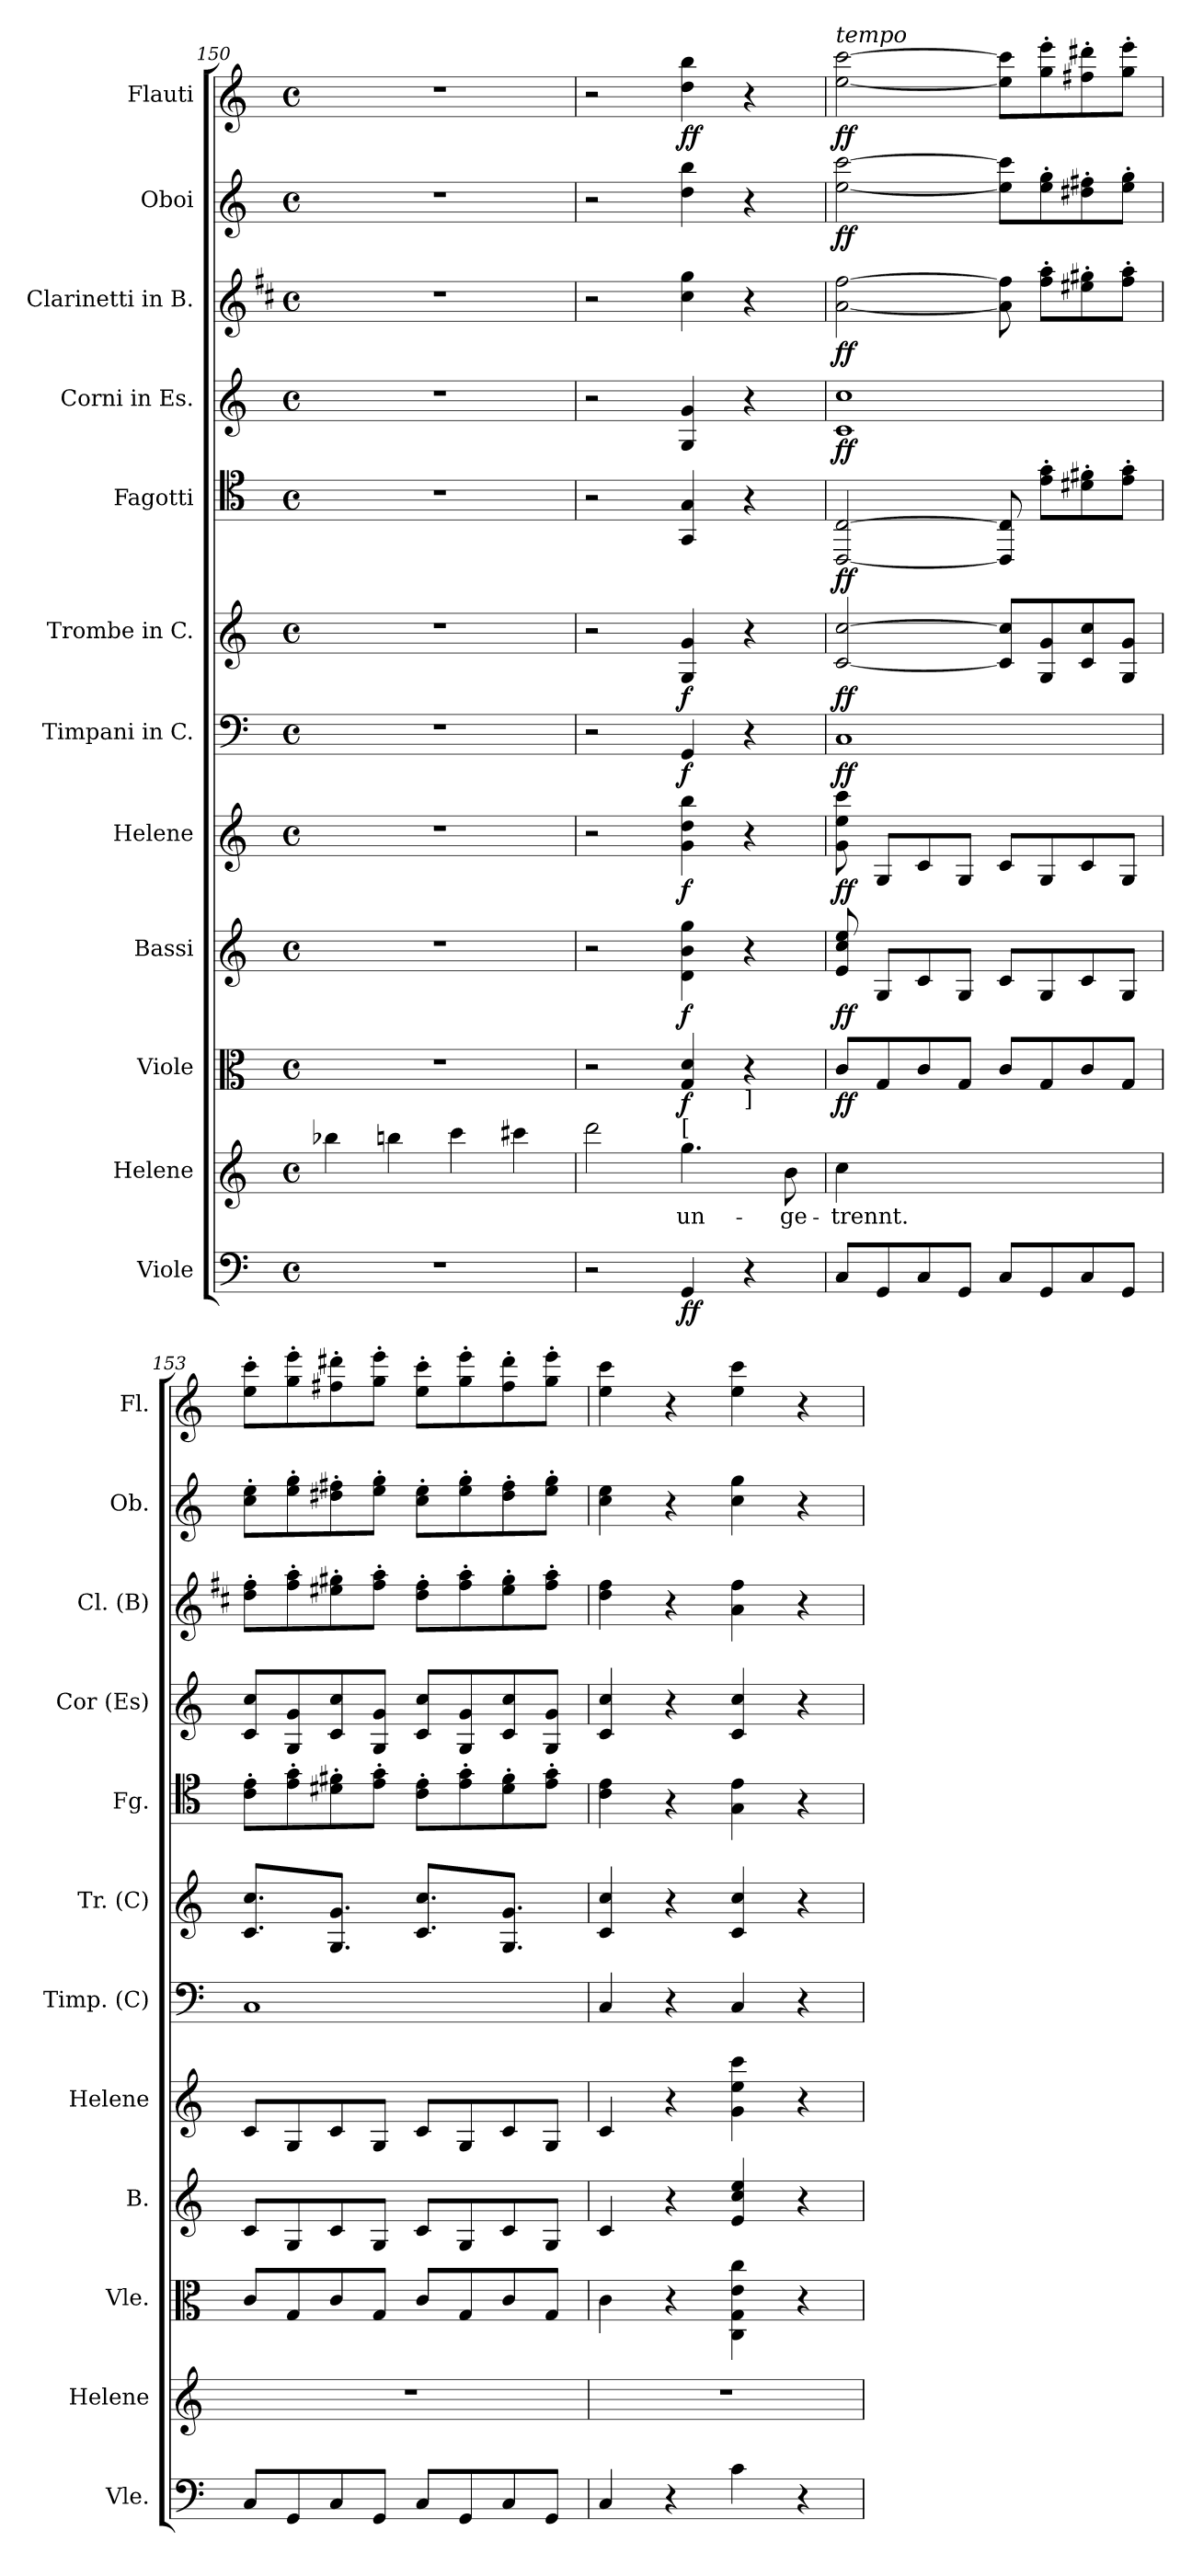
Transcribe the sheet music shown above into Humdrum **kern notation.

**kern	**dynam	**kern	**text	**kern	**dynam	**kern	**dynam	**kern	**dynam	**kern	**dynam	**kern	**dynam	**kern	**dynam	**kern	**dynam	**kern	**dynam	**kern	**dynam	**kern	**dynam
*part12	*part12	*part11	*part11	*part10	*part10	*part9	*part9	*part8	*part8	*part7	*part7	*part6	*part6	*part5	*part5	*part4	*part4	*part3	*part3	*part2	*part2	*part1	*part1
*staff12	*staff12	*staff11	*staff11	*staff10	*staff10	*staff9	*staff9	*staff8	*staff8	*staff7	*staff7	*staff6	*staff6	*staff5	*staff5	*staff4	*staff4	*staff3	*staff3	*staff2	*staff2	*staff1	*staff1
*I"Viole	*	*I"Helene	*	*I"Viole	*	*I"Bassi	*	*I"Helene	*	*I"Timpani in C.	*	*I"Trombe in C.	*	*I"Fagotti	*	*I"Corni in Es.	*	*I"Clarinetti in B.	*	*I"Oboi	*	*I"Flauti	*
*I'Vle.	*	*I'Helene	*	*I'Vle.	*	*I'B.	*	*I'Helene	*	*I'Timp. (C)	*	*I'Tr. (C)	*	*I'Fg.	*	*I'Cor (Es)	*	*I'Cl. (B)	*	*I'Ob.	*	*I'Fl.	*
*clefF4	*	*clefG2	*	*clefC3	*	*clefG2	*	*clefG2	*	*clefF4	*	*clefG2	*	*clefC4	*	*clefG2	*	*clefG2	*	*clefG2	*	*clefG2	*
*	*	*	*	*	*	*	*	*	*	*	*	*	*	*	*	*ITrd4c7	*	*ITrd1c2	*	*	*	*	*
*k[]	*	*k[]	*	*k[]	*	*k[]	*	*k[]	*	*k[]	*	*k[]	*	*k[]	*	*k[b-]	*	*k[]	*	*k[]	*	*k[]	*
*C:	*	*C:	*	*C:	*	*C:	*	*C:	*	*C:	*	*C:	*	*C:	*	*F:	*	*C:	*	*C:	*	*C:	*
*M4/4	*	*M4/4	*	*M4/4	*	*M4/4	*	*M4/4	*	*M4/4	*	*M4/4	*	*M4/4	*	*M4/4	*	*M4/4	*	*M4/4	*	*M4/4	*
*met(c)	*	*met(c)	*	*met(c)	*	*met(c)	*	*met(c)	*	*met(c)	*	*met(c)	*	*met(c)	*	*met(c)	*	*met(c)	*	*met(c)	*	*met(c)	*
=150	=150	=150	=150	=150	=150	=150	=150	=150	=150	=150	=150	=150	=150	=150	=150	=150	=150	=150	=150	=150	=150	=150	=150
1r	.	4bb-X\	.	1r	.	1r	.	1r	.	1r	.	1r	.	1r	.	1r	.	1r	.	1r	.	1r	.
.	.	4bbn\	.	.	.	.	.	.	.	.	.	.	.	.	.	.	.	.	.	.	.	.	.
.	.	4ccc\	.	.	.	.	.	.	.	.	.	.	.	.	.	.	.	.	.	.	.	.	.
.	.	4ccc#X\	.	.	.	.	.	.	.	.	.	.	.	.	.	.	.	.	.	.	.	.	.
=151	=151	=151	=151	=151	=151	=151	=151	=151	=151	=151	=151	=151	=151	=151	=151	=151	=151	=151	=151	=151	=151	=151	=151
2r	.	2ddd\	.	2r	.	2r	.	2r	.	2r	.	2r	.	2r	.	2r	.	2r	.	2r	.	2r	.
!	!	!LO:TX:a:t=[	!	!	!	!	!	!	!	!	!	!	!	!	!	!	!	!	!	!	!	!	!
!	!LO:DY:b	!	!	!	!LO:DY:b	!	!LO:DY:b	!	!LO:DY:b	!	!LO:DY:b	!	!LO:DY:b	!	!	!	!	!	!	!	!	!	!LO:DY:b
4GG/	ff	4.gg\	un-	4G/ 4d/	f	4d\ 4b\ 4gg\	f	4g\ 4dd\ 4bb\	f	4GG/	f	4G/ 4g/	f	4GG/ 4G/	.	4C/ 4c/	.	4b\ 4ff\	.	4dd\ 4bb\	.	4dd\ 4bb\	ff
!	!	!	!	!LO:TX:b:t=]	!	!	!	!	!	!	!	!	!	!	!	!	!	!	!	!	!	!	!
4r	.	.	.	4r	.	4r	.	4r	.	4r	.	4r	.	4r	.	4r	.	4r	.	4r	.	4r	.
.	.	8b\	ge-	.	.	.	.	.	.	.	.	.	.	.	.	.	.	.	.	.	.	.	.
=152	=152	=152	=152	=152	=152	=152	=152	=152	=152	=152	=152	=152	=152	=152	=152	=152	=152	=152	=152	=152	=152	=152	=152
!	!	!	!	!	!	!	!	!	!	!	!	!	!	!	!	!	!	!	!	!	!	!LO:TX:a:i:t=tempo	!
!	!	!	!	!	!LO:DY:b	!	!LO:DY:b	!	!LO:DY:b	!	!LO:DY:b	!	!LO:DY:b	!	!LO:DY:b	!	!LO:DY:b	!	!LO:DY:b	!	!LO:DY:b	!	!LO:DY:b
8C/L	.	4cc\	trennt.	8c/L	ff	8e/ 8cc/ 8ee/	ff	8g\ 8ee\ 8ccc\	ff	1C	ff	[2c/ [2cc/	ff	[2CC/ [2C/	ff	1F 1f	ff	[2g\ [2ee\	ff	[2ee\ [2ccc\	ff	[2ee\ [2ccc\	ff
8GG/	.	.	.	8G/	.	8G/L	.	8G/L	.	.	.	.	.	.	.	.	.	.	.	.	.	.	.
8C/	.	2.ryy	.	8c/	.	8c/	.	8c/	.	.	.	.	.	.	.	.	.	.	.	.	.	.	.
8GG/J	.	.	.	8G/J	.	8G/J	.	8G/J	.	.	.	.	.	.	.	.	.	.	.	.	.	.	.
8C/L	.	.	.	8c/L	.	8c/L	.	8c/L	.	.	.	8c]/ 8cc]/L	.	8CC]/ 8C]/	.	.	.	8g]\ 8ee]\	.	8ee]\ 8ccc]\L	.	8ee]\ 8ccc]\L	.
8GG/	.	.	.	8G/	.	8G/	.	8G/	.	.	.	8G/ 8g/	.	8e'>\ 8g'>\L	.	.	.	8ee'>\ 8gg'>\L	.	8ee'>\ 8gg'>\	.	8gg'>\ 8eee'>\	.
8C/	.	.	.	8c/	.	8c/	.	8c/	.	.	.	8c/ 8cc/	.	8d#X'>\ 8f#X'>\	.	.	.	8dd#X'>\ 8ff#X'>\	.	8dd#X'>\ 8ff#X'>\	.	8ff#X'>\ 8ddd#X'>\	.
8GG/J	.	.	.	8G/J	.	8G/J	.	8G/J	.	.	.	8G/ 8g/J	.	8e'>\ 8g'>\J	.	.	.	8ee'>\ 8gg'>\J	.	8ee'>\ 8gg'>\J	.	8gg'>\ 8eee'>\J	.
!!LO:PB:g=z
=153	=153	=153	=153	=153	=153	=153	=153	=153	=153	=153	=153	=153	=153	=153	=153	=153	=153	=153	=153	=153	=153	=153	=153
*	*	*	*	*	*	*	*	*	*	*	*	*Xtuplet	*	*	*	*	*	*	*	*	*	*	*
8C/L	.	1r	.	8c/L	.	8c/L	.	8c/L	.	1C	.	6.c/ 6.cc/L	.	8c'>\ 8e'>\L	.	8F/ 8f/L	.	8cc'>\ 8ee'>\L	.	8cc'>\ 8ee'>\L	.	8ee'>\ 8ccc'>\L	.
8GG/	.	.	.	8G/	.	8G/	.	8G/	.	.	.	.	.	8e'>\ 8g'>\	.	8C/ 8c/	.	8ee'>\ 8gg'>\	.	8ee'>\ 8gg'>\	.	8gg'>\ 8eee'>\	.
8C/	.	.	.	8c/	.	8c/	.	8c/	.	.	.	6.G/ 6.g/J	.	8d#X'>\ 8f#X'>\	.	8F/ 8f/	.	8dd#X'>\ 8ff#X'>\	.	8dd#X'>\ 8ff#X'>\	.	8ff#X'>\ 8ddd#X'>\	.
8GG/J	.	.	.	8G/J	.	8G/J	.	8G/J	.	.	.	.	.	8e'>\ 8g'>\J	.	8C/ 8c/J	.	8ee'>\ 8gg'>\J	.	8ee'>\ 8gg'>\J	.	8gg'>\ 8eee'>\J	.
8C/L	.	.	.	8c/L	.	8c/L	.	8c/L	.	.	.	6.c/ 6.cc/L	.	8c'>\ 8e'>\L	.	8F/ 8f/L	.	8cc'>\ 8ee'>\L	.	8cc'>\ 8ee'>\L	.	8ee'>\ 8ccc'>\L	.
8GG/	.	.	.	8G/	.	8G/	.	8G/	.	.	.	.	.	8e'>\ 8g'>\	.	8C/ 8c/	.	8ee'>\ 8gg'>\	.	8ee'>\ 8gg'>\	.	8gg'>\ 8eee'>\	.
8C/	.	.	.	8c/	.	8c/	.	8c/	.	.	.	6.G/ 6.g/J	.	8d#'>\ 8f#'>\	.	8F/ 8f/	.	8dd#'>\ 8ff#'>\	.	8dd#'>\ 8ff#'>\	.	8ff#'>\ 8ddd#'>\	.
8GG/J	.	.	.	8G/J	.	8G/J	.	8G/J	.	.	.	.	.	8e'>\ 8g'>\J	.	8C/ 8c/J	.	8ee'>\ 8gg'>\J	.	8ee'>\ 8gg'>\J	.	8gg'>\ 8eee'>\J	.
=154	=154	=154	=154	=154	=154	=154	=154	=154	=154	=154	=154	=154	=154	=154	=154	=154	=154	=154	=154	=154	=154	=154	=154
4C/	.	1r	.	4c\	.	4c/	.	4c/	.	4C/	.	4c/ 4cc/	.	4c\ 4e\	.	4F/ 4f/	.	4cc\ 4ee\	.	4cc\ 4ee\	.	4ee\ 4ccc\	.
4r	.	.	.	4r	.	4r	.	4r	.	4r	.	4r	.	4r	.	4r	.	4r	.	4r	.	4r	.
4c\	.	.	.	4C\ 4G\ 4e\ 4cc\	.	4e/ 4cc/ 4ee/	.	4g\ 4ee\ 4ccc\	.	4C/	.	4c/ 4cc/	.	4G\ 4e\	.	4F/ 4f/	.	4g\ 4ee\	.	4cc\ 4gg\	.	4ee\ 4ccc\	.
4r	.	.	.	4r	.	4r	.	4r	.	4r	.	4r	.	4r	.	4r	.	4r	.	4r	.	4r	.
=	=	=	=	=	=	=	=	=	=	=	=	=	=	=	=	=	=	=	=	=	=	=	=
*-	*-	*-	*-	*-	*-	*-	*-	*-	*-	*-	*-	*-	*-	*-	*-	*-	*-	*-	*-	*-	*-	*-	*-
